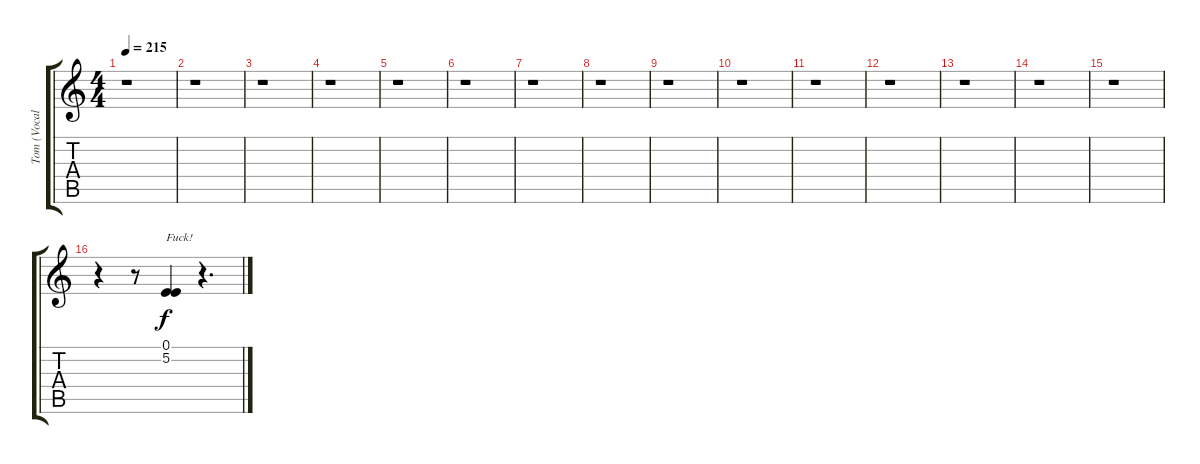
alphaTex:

\track ("Tom (Vocals)" "Tom (Vocal") {instrument tenorsax}
\staff {score tabs}
\tuning (E4 B3 G3 D3 A2 E2) {hide}
\ts (4 4)
\tempo 215
\clef g2
\ks c
r.1{dy f} |
r.1 |
r.1 |
r.1 |
r.1 |
r.1 |
r.1 |
r.1 |
r.1 |
r.1 |
r.1 |
r.1 |
r.1 |
r.1 |
r.1 |
r.4 r.8 (0.1 5.2).4{txt "Fuck!"} r.4{d}
